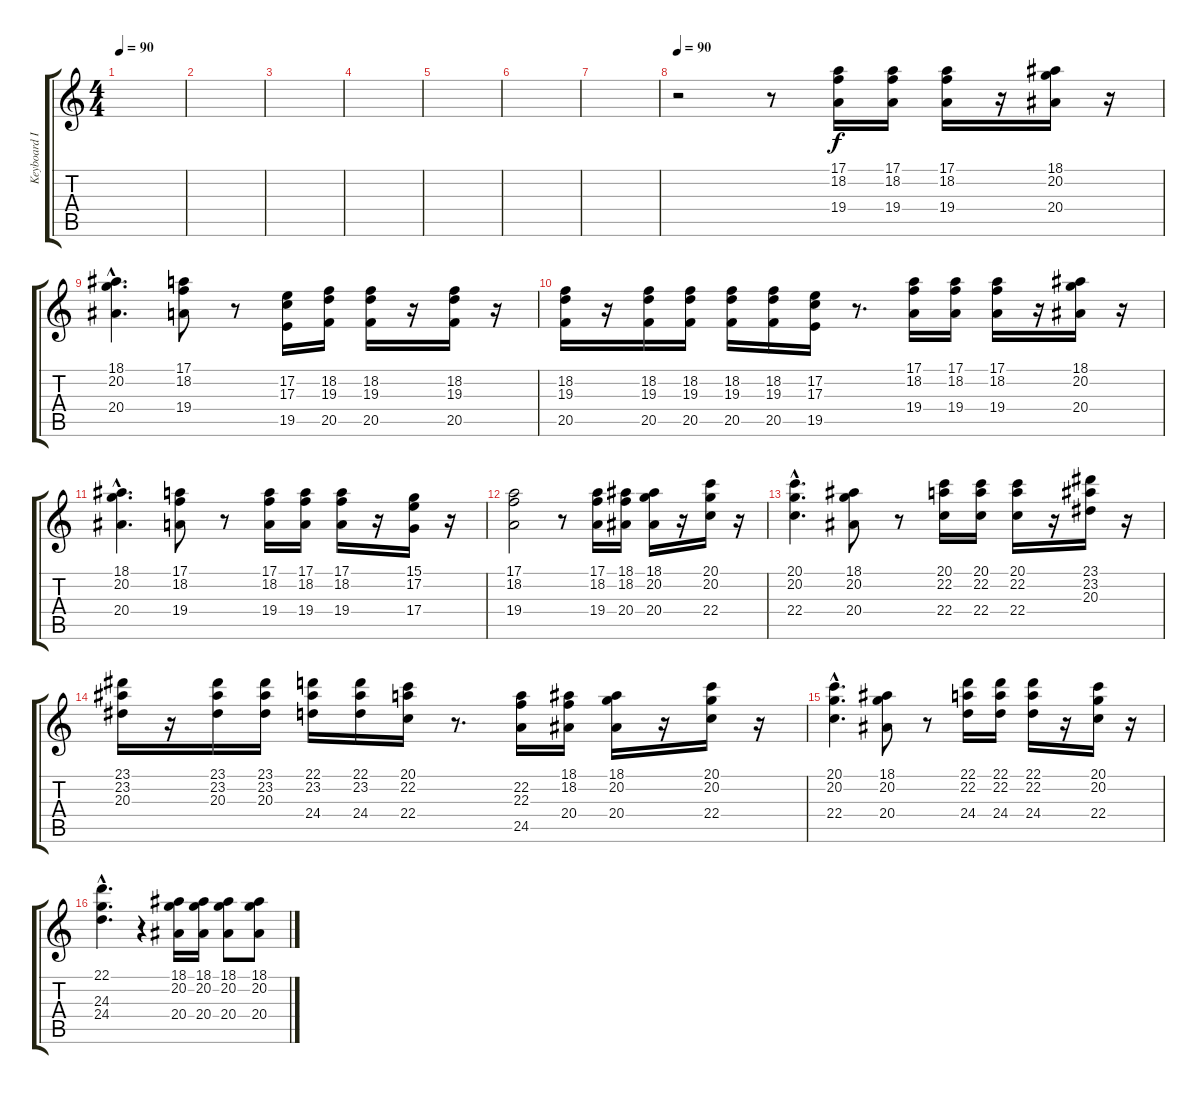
\track ("Keyboard I" "Keyboard I") {instrument fx5brightness}
\staff {score tabs}
\tuning (E4 B3 G3 D3 A2 E2) {hide}
\ts (4 4)
\tempo 90
\clef g2
\ks c
|
|
|
|
|
|
|
\tempo 90
r.2{volume 11 instrument stringensemble1} r.8 (17.1 18.2 19.4).16 (17.1 18.2 19.4).16 (17.1 18.2 19.4).16 r.16 (18.1 20.2 20.4).16 r.16 |
(18.1{hac} 20.2{hac} 20.4{hac}).4{d} (17.1 18.2 19.4).8 r.8 (17.2 17.3 19.5).16 (18.2 19.3 20.5).16 (18.2 19.3 20.5).16 r.16 (18.2 19.3 20.5).16 r.16 |
(18.2 19.3 20.5).16 r.16 (18.2 19.3 20.5).16 (18.2 19.3 20.5).16 (18.2 19.3 20.5).16 (18.2 19.3 20.5).16 (17.2 17.3 19.5).16 r.8{d} (17.1 18.2 19.4).16 (17.1 18.2 19.4).16 (17.1 18.2 19.4).16 r.16 (18.1 20.2 20.4).16 r.16 |
(18.1{hac} 20.2{hac} 20.4{hac}).4{d} (17.1 18.2 19.4).8 r.8 (17.1 18.2 19.4).16 (17.1 18.2 19.4).16 (17.1 18.2 19.4).16 r.16 (15.1 17.2 17.4).16 r.16 |
(17.1 18.2 19.4).2 r.8 (17.1 18.2 19.4).16 (18.1 18.2 20.4).16 (18.1 20.2 20.4).16 r.16 (20.1 20.2 22.4).16 r.16 |
(20.1{hac} 20.2{hac} 22.4{hac}).4{d} (18.1 20.2 20.4).8 r.8 (20.1 22.2 22.4).16 (20.1 22.2 22.4).16 (20.1 22.2 22.4).16 r.16 (23.1 23.2 20.3).16 r.16 |
(23.1 23.2 20.3).16 r.16 (23.1 23.2 20.3).16 (23.1 23.2 20.3).16 (22.1 23.2 24.4).16 (22.1 23.2 24.4).16 (20.1 22.2 22.4).16 r.8{d} (22.2 22.3 24.5).16 (18.1 18.2 20.4).16 (18.1 20.2 20.4).16 r.16 (20.1 20.2 22.4).16 r.16 |
(20.1{hac} 20.2{hac} 22.4{hac}).4{d} (18.1 20.2 20.4).8 r.8 (22.1 22.2 24.4).16 (22.1 22.2 24.4).16 (22.1 22.2 24.4).16 r.16 (20.1 20.2 22.4).16 r.16 |
(22.1{hac} 24.3{hac} 24.4{hac}).4{d} r.4 (18.1 20.2 20.4).16 (18.1 20.2 20.4).16 (18.1 20.2 20.4).8 (18.1 20.2 20.4).8
